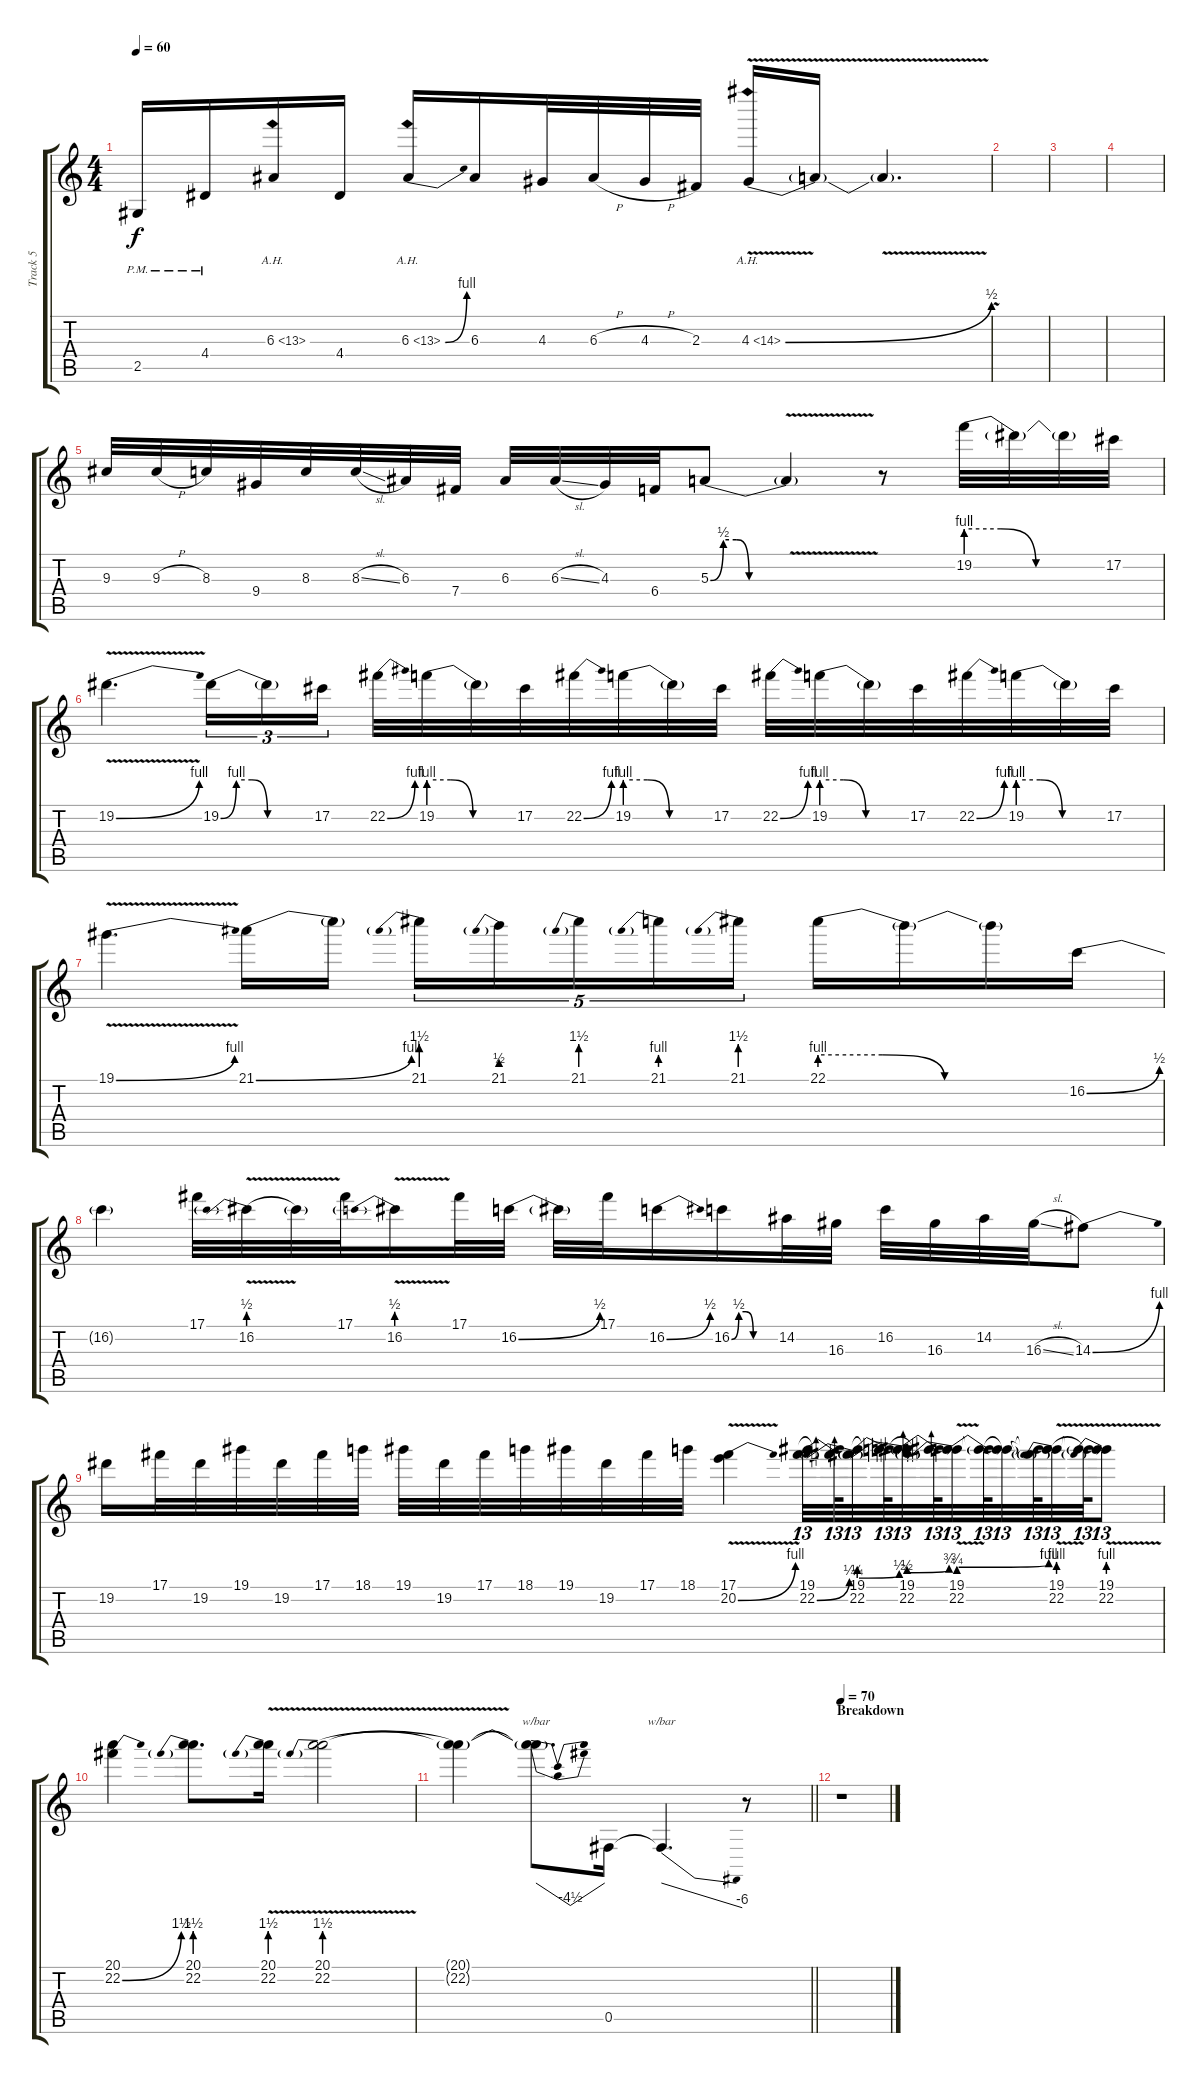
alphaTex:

\track ("Track 5" "Track 5") {instrument distortionguitar}
\staff {score tabs}
\tuning (Db4 Ab3 E3 B2 Gb2 Db2) {hide}
\ts (4 4)
\tempo 60
\clef g2
\ks c
2.5{pm}.16{dy f} 4.4{pm}.16 6.3{ah 7}.16 4.4.16 6.3{be (bend 0 0 60 4) ah 7}.16 6.3.16 4.3.32 6.3{h}.32 4.3{h}.32 2.3.32 4.3{be (bend 0 0 60 2) ah 10 v}.16 4.3{t}.16 4.3{v t}.4{d} |
|
|
|
9.3.32 9.3{h}.32 8.3.32 9.4.32 8.3.32 8.3{sl}.32 6.3.32 7.4.32 6.3.32 6.3{sl}.32 4.3.32 6.4.32 5.3{be (custom 0 0 10 2 20 2 30 0 60 0)}.8 5.3{v t}.4 r.8 19.2{be (custom 0 4 15 4 30 0 60 0)}.32 19.2{t}.32 19.2{t}.32 17.2.32 |
19.2{be (bend 0 0 60 4) v}.4{d} 19.2{be (custom 0 0 10 4 20 4 30 0 60 0)}.16{tu (3 2)} 19.2{t}.16{tu (3 2)} 17.2.16{tu (3 2)} 22.2{be (bend 0 0 60 4)}.32 19.2{be (custom 0 4 15 4 30 0 60 0)}.32 19.2{t}.32 17.2.32 22.2{be (bend 0 0 60 4)}.32 19.2{be (custom 0 4 15 4 30 0 60 0)}.32 19.2{t}.32 17.2.32 22.2{be (bend 0 0 60 4)}.32 19.2{be (custom 0 4 15 4 30 0 60 0)}.32 19.2{t}.32 17.2.32 22.2{be (bend 0 0 60 4)}.32 19.2{be (custom 0 4 15 4 30 0 60 0)}.32 19.2{t}.32 17.2.32 |
19.1{be (bend 0 0 60 4) v}.4{d} 21.1{be (bend 0 0 60 4)}.16 21.1{t}.16 21.1{be (prebend 0 6 60 6)}.16{tu (5 4)} 21.1{be (prebend 0 2 60 2)}.16{tu (5 4)} 21.1{be (prebend 0 6 60 6)}.16{tu (5 4)} 21.1{be (prebend 0 4 60 4)}.16{tu (5 4)} 21.1{be (prebend 0 6 60 6)}.16{tu (5 4)} 22.1{be (custom 0 4 15 4 30 0 60 0)}.16 22.1{t}.16 22.1{t}.16 16.2{be (bend 0 0 60 2)}.16 |
16.2{t}.4 17.1.32 16.2{be (prebend 0 2 60 2) v}.32 16.2{t}.32 17.1.32 16.2{be (prebend 0 2 60 2) v}.16 17.1.32 16.2{be (bend 0 0 60 2)}.32 16.2{t}.32 17.1.32 16.2{be (bend 0 0 60 2)}.16 16.2{be (custom 0 0 10 2 20 2 30 0 60 0)}.16 14.2.32 16.3.32 16.2.32 16.3.32 14.2.32 16.3{sl}.32 14.3{be (bend 0 0 60 4)}.8 |
19.2.16 17.1.32 19.2.32 19.1.32 19.2.32 17.1.32 18.1.32 19.1.32 19.2.32 17.1.32 18.1.32 19.1.32 19.2.32 17.1.32 18.1.32 (17.1 20.2{be (bend 0 0 60 4) v}).4 (19.1 22.2{be (bend 0 0 60 1)}).32{tu (13 8)} (19.1{t} 22.2{t}).64{tu (13 8)} (19.1 22.2{be (prebendbend 0 1 60 2)}).32{tu (13 8)} (19.1{t} 22.2{t}).64{tu (13 8)} (19.1 22.2{be (prebendbend 0 2 60 3)}).32{tu (13 8)} (19.1{t} 22.2{t}).64{tu (13 8)} (19.1 22.2{be (prebendbend 0 3 60 4) v}).32{tu (13 8)} (19.1{t} 22.2{t}).64{tu (13 8)} (19.1{t} 22.2{t}).32{tu (13 8)} (19.1{t} 22.2{t}).64{tu (13 8)} (19.1 22.2{be (prebend 0 4 60 4) v}).32{tu (13 8)} (19.1{t} 22.2{t}).64{tu (13 8)} (19.1 22.2{be (prebend 0 4 60 4) v}).8{tu (13 8)} |
(20.1 22.2{be (bend 0 0 60 6)}).4 (20.1 22.2{be (prebend 0 6 60 6)}).8{d} (20.1 22.2{be (prebend 0 6 60 6) v}).16 (20.1 22.2{be (prebend 0 6 60 6) v}).2 |
\barLineRight lightlight
(20.1{t} 22.2{t}).4 (20.1{t} 22.2{t}).8{d tbe (dip default 0 0 30 -18 60 0)} 0.5.16 0.5{t}.4{d tbe (dive default 0 0 60 -24)} r.8 |
\section ("" "Breakdown")
\tempo 70
r.1
